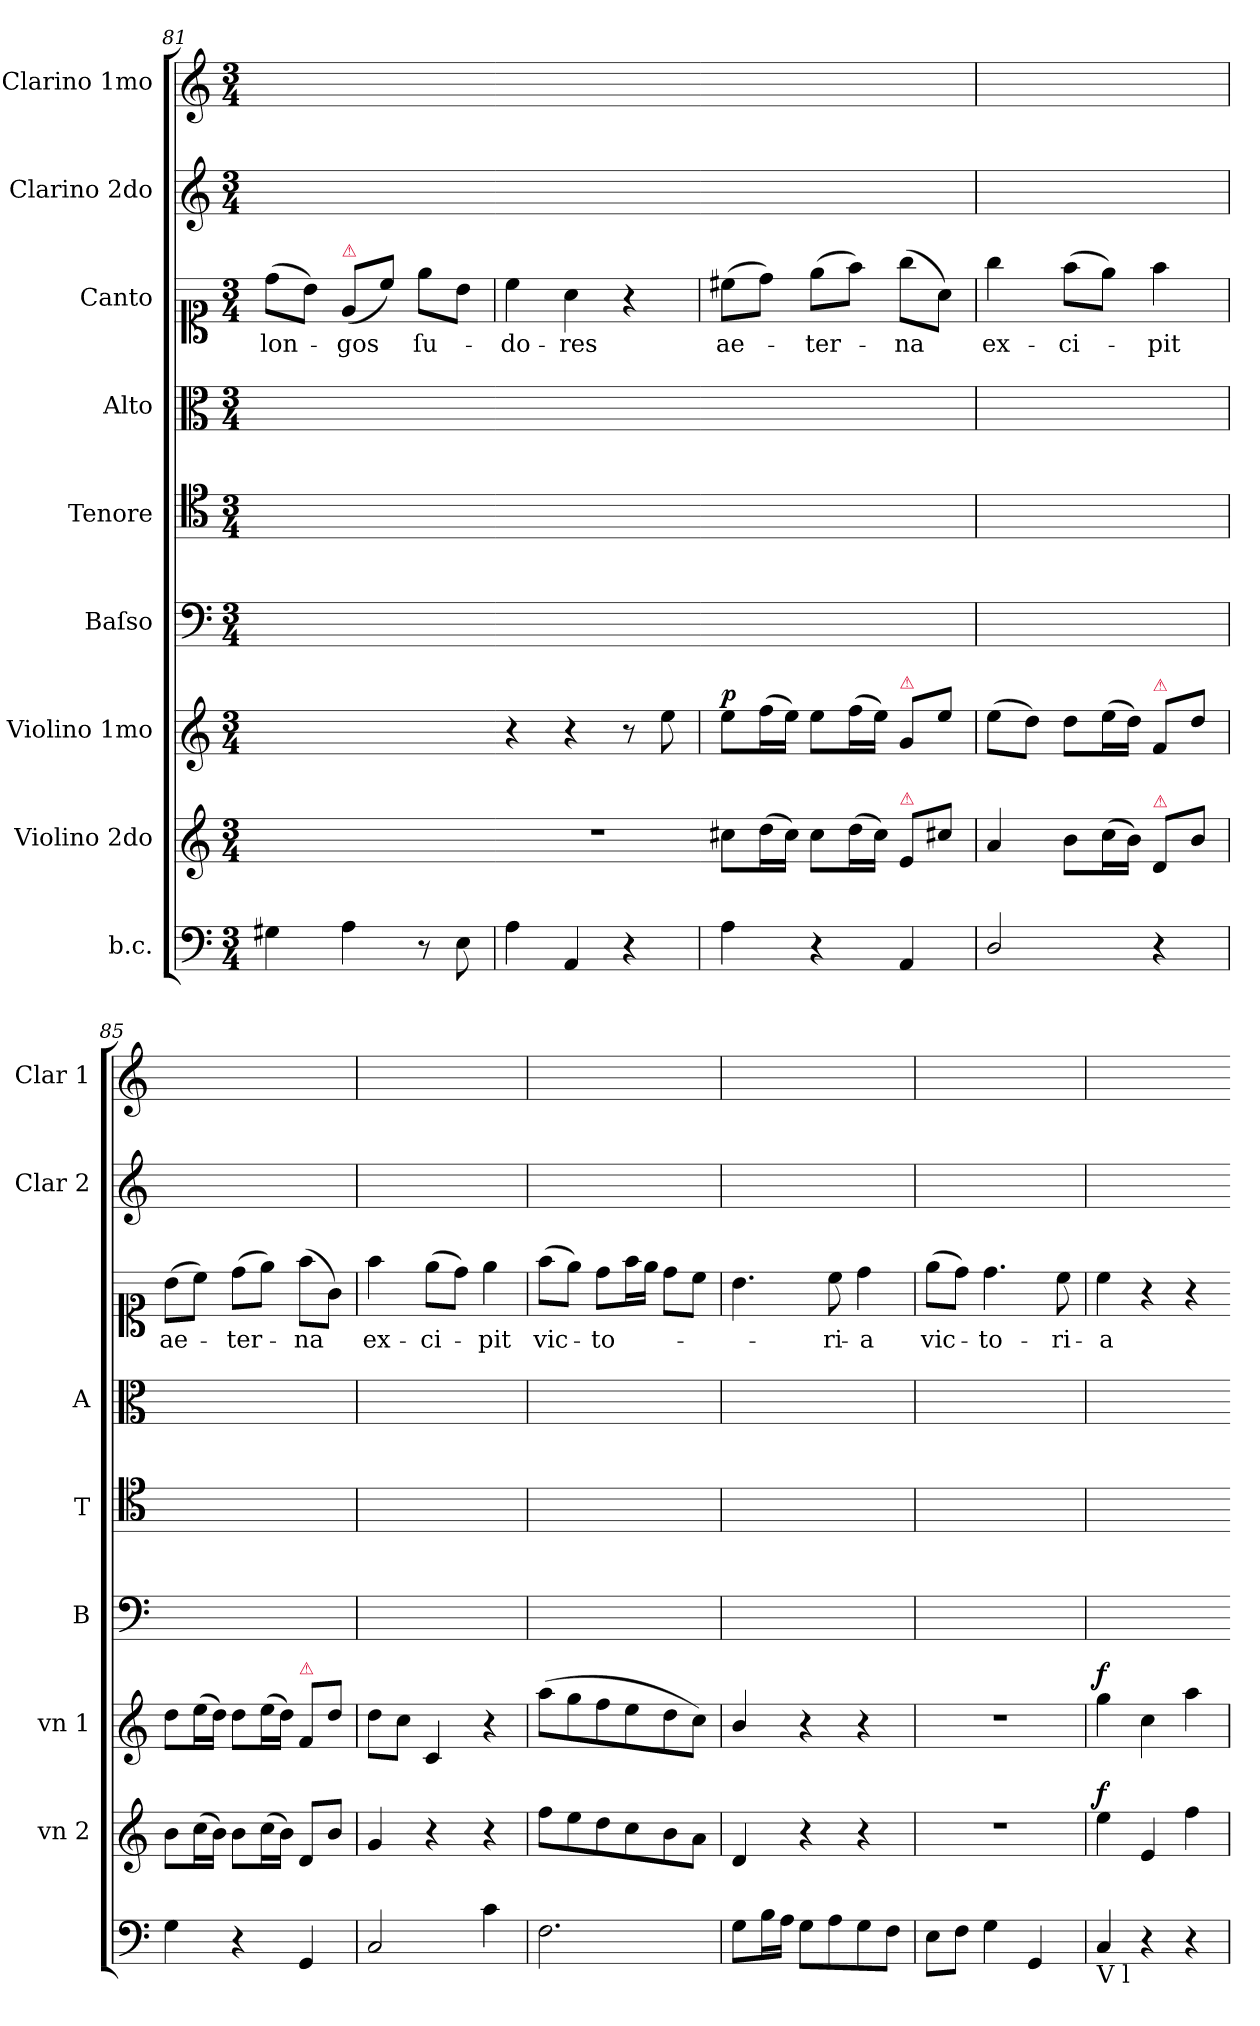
**kern	**kern	**dynam	**kern	**dynam	**kern	**kern	**kern	**kern	**text	**kern	**kern
*part9	*part8	*part8	*part7	*part7	*part6	*part5	*part4	*part3	*part3	*part2	*part1
*staff9	*staff8	*staff8	*staff7	*staff7	*staff6	*staff5	*staff4	*staff3	*staff3	*staff2	*staff1
*I"b.c.	*I"Violino 2do	*	*I"Violino 1mo	*	*I"Baſso	*I"Tenore	*I"Alto	*I"Canto	*	*I"Clarino 2do	*I"Clarino 1mo
*	*I'vn 2	*	*I'vn 1	*	*I'B	*I'T	*I'A	*	*	*I'Clar 2	*I'Clar 1
*clefF4	*clefG2	*	*clefG2	*	*clefF4	*clefC4	*clefC3	*clefC1	*	*clefG2	*clefG2
*k[]	*k[]	*	*k[]	*	*k[]	*k[]	*k[]	*k[]	*	*k[]	*k[]
*M3/4	*M3/4	*	*M3/4	*	*M3/4	*M3/4	*M3/4	*M3/4	*	*M3/4	*M3/4
=81	=81	=81	=81	=81	=81	=81	=81	=81	=81	=81	=81
4G#X\	2.ryy	.	2.ryy	.	2.ryy	2.ryy	2.ryy	(8dd\L	lon-	2.ryy	2.ryy
.	.	.	.	.	.	.	.	8b\J)	.	.	.
!	!	!	!	!	!	!	!	!LO:TX:a:color=crimson:t=⚠	!	!	!
4A\	.	.	.	.	.	.	.	(8e/L	-gos	.	.
.	.	.	.	.	.	.	.	8cc\J)	.	.	.
8r	.	.	.	.	.	.	.	8ee\L	ſu-	.	.
8E\	.	.	.	.	.	.	.	8b\J	.	.	.
=82	=82	=82	=82-	=82	=82	=82	=82	=82	=82	=82	=82
4A\	2.r	.	4r	.	2.ryy	2.ryy	2.ryy	4cc\	-do-	2.ryy	2.ryy
4AA/	.	.	4r	.	.	.	.	4a\	-res	.	.
4r	.	.	8r	.	.	.	.	4r	.	.	.
.	.	.	8ee\	.	.	.	.	.	.	.	.
=83	=83-	=83	=83	=83	=83	=83	=83	=83	=83	=83	=83
!	!	!	!	!LO:DY:a	!	!	!	!	!	!	!
4A\	8cc#X\L	.	8ee\L	p	2.ryy	2.ryy	2.ryy	(8cc#X\L	ae-	2.ryy	2.ryy
.	(16dd\L	.	(16ff\L	.	.	.	.	8dd\J)	.	.	.
.	16cc#\JJ)	.	16ee\JJ)	.	.	.	.	.	.	.	.
4r	8cc#\L	.	8ee\L	.	.	.	.	(8ee\L	-ter-	.	.
.	(16dd\L	.	(16ff\L	.	.	.	.	8ff\J)	.	.	.
.	16cc#\JJ)	.	16ee\JJ)	.	.	.	.	.	.	.	.
!	!	!	!LO:TX:a:color=crimson:t=⚠	!	!	!	!	!	!	!	!
!	!LO:TX:a:color=crimson:t=⚠	!	!	!	!	!	!	!	!	!	!
4AA/	8e/L	.	8g/L	.	.	.	.	(8gg\L	-na	.	.
.	8cc#X\J	.	8ee\J	.	.	.	.	8a\J)	.	.	.
=84	=84	=84	=84	=84	=84	=84	=84	=84	=84	=84	=84
2D/	4a/	.	(8ee\L	.	2.ryy	2.ryy	2.ryy	4gg\	ex-	2.ryy	2.ryy
.	.	.	8dd\J)	.	.	.	.	.	.	.	.
.	8b\L	.	8dd\L	.	.	.	.	(8ff\L	-ci-	.	.
.	(16cc\L	.	(16ee\L	.	.	.	.	8ee\J)	.	.	.
.	16b\JJ)	.	16dd\JJ)	.	.	.	.	.	.	.	.
!	!	!	!LO:TX:a:color=crimson:t=⚠	!	!	!	!	!	!	!	!
!	!LO:TX:a:color=crimson:t=⚠	!	!	!	!	!	!	!	!	!	!
4r	8d/L	.	8f/L	.	.	.	.	4ff\	-pit	.	.
.	8b\J	.	8dd\J	.	.	.	.	.	.	.	.
=85	=85	=85	=85	=85	=85	=85	=85	=85	=85	=85	=85
4G\	8b\L	.	8dd\L	.	2.ryy	2.ryy	2.ryy	(8b\L	ae-	2.ryy	2.ryy
.	(16cc\L	.	(16ee\L	.	.	.	.	8cc\J)	.	.	.
.	16b\JJ)	.	16dd\JJ)	.	.	.	.	.	.	.	.
4r	8b\L	.	8dd\L	.	.	.	.	(8dd\L	-ter-	.	.
.	(16cc\L	.	(16ee\L	.	.	.	.	8ee\J)	.	.	.
.	16b\JJ)	.	16dd\JJ)	.	.	.	.	.	.	.	.
!	!	!	!LO:TX:a:color=crimson:t=⚠	!	!	!	!	!	!	!	!
4GG/	8d/L	.	8f/L	.	.	.	.	(8ff\L	-na	.	.
.	8b/J	.	8dd\J	.	.	.	.	8g\J)	.	.	.
=86	=86	=86	=86	=86	=86	=86	=86	=86	=86	=86	=86
2C/	4g/	.	8dd\L	.	2.ryy	2.ryy	2.ryy	4ff\	ex-	2.ryy	2.ryy
.	.	.	8cc\J	.	.	.	.	.	.	.	.
.	4r	.	4c/	.	.	.	.	(8ee\L	-ci-	.	.
.	.	.	.	.	.	.	.	8dd\J)	.	.	.
4c\	4r	.	4r	.	.	.	.	4ee\	-pit	.	.
=87	=87	=87	=87	=87	=87	=87	=87	=87	=87	=87	=87
2.F\	8ff\L	.	(8aa\L	.	2.ryy	2.ryy	2.ryy	(8ff\L	vic-	2.ryy	2.ryy
.	8ee\	.	8gg\	.	.	.	.	8ee\J)	.	.	.
.	8dd\	.	8ff\	.	.	.	.	8dd\L	-to-	.	.
.	8cc\	.	8ee\	.	.	.	.	16ff\L	.	.	.
.	.	.	.	.	.	.	.	16ee\JJ	.	.	.
.	8b\	.	8dd\	.	.	.	.	8dd\L	.	.	.
.	8a\J	.	8cc\J)	.	.	.	.	8cc\J	.	.	.
=88	=88	=88	=88	=88	=88	=88	=88	=88	=88	=88	=88
8G\L	4d/	.	4b/	.	2.ryy	2.ryy	2.ryy	4.b\	.	2.ryy	2.ryy
16B\L	.	.	.	.	.	.	.	.	.	.	.
16A\JJ	.	.	.	.	.	.	.	.	.	.	.
8G\L	4r	.	4r	.	.	.	.	.	.	.	.
8A\	.	.	.	.	.	.	.	8cc\	-ri-	.	.
8G\	4r	.	4r	.	.	.	.	4dd\	-a	.	.
8F\J	.	.	.	.	.	.	.	.	.	.	.
=89	=89	=89	=89	=89	=89	=89	=89	=89	=89	=89	=89
8E\L	2.r	.	2.r	.	2.ryy	2.ryy	2.ryy	(8ee\L	vic-	2.ryy	2.ryy
8F\J	.	.	.	.	.	.	.	8dd\J)	.	.	.
4G\	.	.	.	.	.	.	.	4.dd\	-to-	.	.
4GG/	.	.	.	.	.	.	.	.	.	.	.
.	.	.	.	.	.	.	.	8cc\	-ri-	.	.
=90	=90	=90	=90	=90	=90	=90	=90	=90	=90	=90	=90
!LO:TX:b:t=V l	!	!	!	!	!	!	!	!	!	!	!
!	!	!LO:DY:a	!	!LO:DY:a	!	!	!	!	!	!	!
4C/	4ee\	f	4gg\	f	2.ryy	2.ryy	2.ryy	4cc\	-a	2.ryy	2.ryy
4r	4e/	.	4cc\	.	.	.	.	4r	.	.	.
4r	4ff\	.	4aa\	.	.	.	.	4r	.	.	.
=	=	=	=	=	=	=	=	=-	=	=	=
*-	*-	*-	*-	*-	*-	*-	*-	*-	*-	*-	*-
